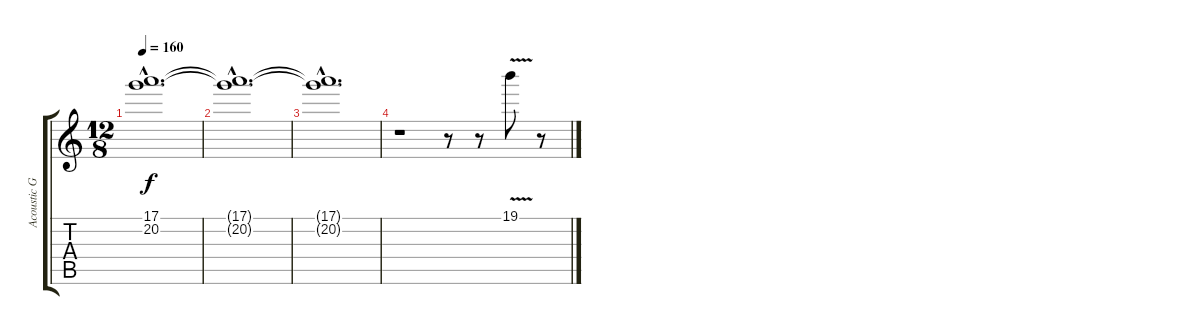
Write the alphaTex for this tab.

\track ("Acoustic Guitar ( Normal tuning )" "Acoustic G") {instrument acousticguitarsteel}
\staff {score tabs}
\tuning (E4 B3 G3 D3 A2 E2) {hide}
\ts (12 8)
\tempo 160
\clef g2
\ks c
(17.1{hac t} 20.2{hac t}).1{d dy f} |
(17.1{hac t} 20.2{hac t}).1{d} |
(17.1{hac t} 20.2{hac t}).1{d} |
r.1 r.8 r.8 19.1{v}.8 r.8
